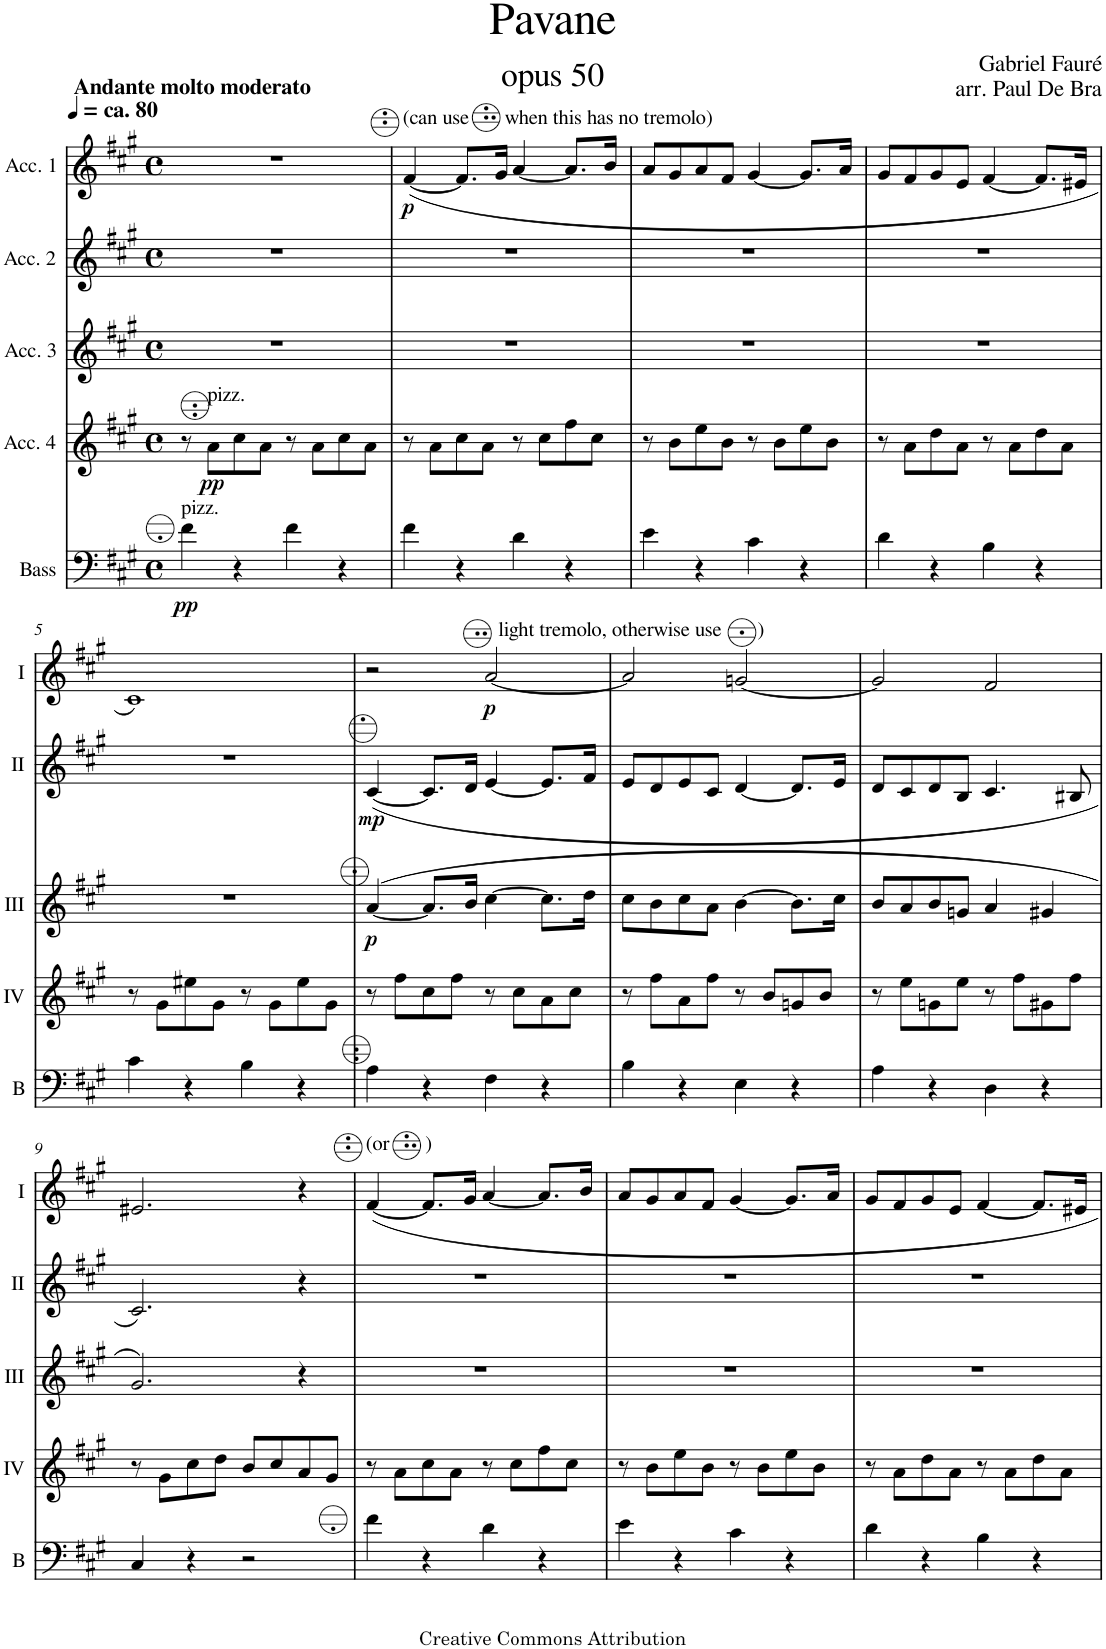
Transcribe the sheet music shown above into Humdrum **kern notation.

**kern	**dynam	**kern	**dynam	**kern	**dynam	**kern	**dynam	**kern	**dynam
*part5	*part5	*part4	*part4	*part3	*part3	*part2	*part2	*part1	*part1
*staff5	*staff5	*staff4	*staff4	*staff3	*staff3	*staff2	*staff2	*staff1	*staff1
*I"Bass	*	*I"Acc. 4	*	*I"Acc. 3	*	*I"Acc. 2	*	*I"Acc. 1	*
*I'B	*	*	*	*	*	*	*	*	*
*clefF4	*	*clefG2	*	*clefG2	*	*clefG2	*	*clefG2	*
*Trd7c12	*	*Trd7c12	*	*	*	*	*	*	*
*k[f#c#g#]	*	*k[f#c#g#]	*	*k[f#c#g#]	*	*k[f#c#g#]	*	*k[f#c#g#]	*
*M4/4	*	*M4/4	*	*M4/4	*	*M4/4	*	*M4/4	*
*met(c)	*	*met(c)	*	*met(c)	*	*met(c)	*	*met(c)	*
=1	=1	=1	=1	=1	=1	=1	=1	=1	=1
!	!	!	!	!	!	!	!	!LO:TX:a:B:t=ca. 80	!
!	!	!	!	!	!	!	!	!LO:TX:a:B:t=Andante molto moderato	!
!LO:TX:a:t=pizz.	!	!	!	!	!	!	!	!	!
!	!LO:DY:b	!	!	!	!	!	!	!	!
4f#\	pp	8r	.	1r	.	1r	.	1r	.
!	!	!LO:TX:a:t=pizz.	!	!	!	!	!	!	!
!	!	!	!LO:DY:b	!	!	!	!	!	!
.	.	8a\L	pp	.	.	.	.	.	.
4r	.	8cc#\	.	.	.	.	.	.	.
.	.	8a\J	.	.	.	.	.	.	.
4f#\	.	8r	.	.	.	.	.	.	.
.	.	8a\L	.	.	.	.	.	.	.
4r	.	8cc#\	.	.	.	.	.	.	.
.	.	8a\J	.	.	.	.	.	.	.
=2	=2	=2	=2	=2	=2	=2	=2	=2	=2
!	!	!	!	!	!	!	!	!LO:TX:a:t=(can use       when this has no tremolo)	!
!	!	!	!	!	!	!	!	!	!LO:DY:b
4f#\	.	8r	.	1r	.	1r	.	(<[4f#/	p
.	.	8a\L	.	.	.	.	.	.	.
4r	.	8cc#\	.	.	.	.	.	8.f#/L]	.
.	.	8a\J	.	.	.	.	.	.	.
.	.	.	.	.	.	.	.	16g#/Jk	.
4d\	.	8r	.	.	.	.	.	[4a/	.
.	.	8cc#\L	.	.	.	.	.	.	.
4r	.	8ff#\	.	.	.	.	.	8.a/L]	.
.	.	8cc#\J	.	.	.	.	.	.	.
.	.	.	.	.	.	.	.	16b/Jk	.
=3	=3	=3	=3	=3	=3	=3	=3	=3	=3
4e\	.	8r	.	1r	.	1r	.	8a/L	.
.	.	8b\L	.	.	.	.	.	8g#/	.
4r	.	8ee\	.	.	.	.	.	8a/	.
.	.	8b\J	.	.	.	.	.	8f#/J	.
4c#\	.	8r	.	.	.	.	.	[4g#/	.
.	.	8b\L	.	.	.	.	.	.	.
4r	.	8ee\	.	.	.	.	.	8.g#/L]	.
.	.	8b\J	.	.	.	.	.	.	.
.	.	.	.	.	.	.	.	16a/Jk	.
=4	=4	=4	=4	=4	=4	=4	=4	=4	=4
4d\	.	8r	.	1r	.	1r	.	8g#/L	.
.	.	8a\L	.	.	.	.	.	8f#/	.
4r	.	8dd\	.	.	.	.	.	8g#/	.
.	.	8a\J	.	.	.	.	.	8e/J	.
4B\	.	8r	.	.	.	.	.	[4f#/	.
.	.	8a\L	.	.	.	.	.	.	.
4r	.	8dd\	.	.	.	.	.	8.f#/L]	.
.	.	8a\J	.	.	.	.	.	.	.
.	.	.	.	.	.	.	.	16e#X/Jk	.
!!LO:LB:g=z
=5	=5	=5	=5	=5	=5	=5	=5	=5	=5
4c#\	.	8r	.	1r	.	1r	.	1c#)	.
.	.	8g#\L	.	.	.	.	.	.	.
4r	.	8ee#X\	.	.	.	.	.	.	.
.	.	8g#\J	.	.	.	.	.	.	.
4B\	.	8r	.	.	.	.	.	.	.
.	.	8g#\L	.	.	.	.	.	.	.
4r	.	8ee#\	.	.	.	.	.	.	.
.	.	8g#\J	.	.	.	.	.	.	.
=6	=6	=6	=6	=6	=6	=6	=6	=6	=6
!	!	!	!	!	!LO:DY:b	!	!LO:DY:b	!	!
4A\	.	8r	.	([4a/	p	([4cc#/	mp	2r	.
.	.	8ff#\L	.	.	.	.	.	.	.
4r	.	8cc#\	.	8.a/L]	.	8.cc#/L]	.	.	.
.	.	8ff#\J	.	.	.	.	.	.	.
.	.	.	.	16b/Jk	.	16dd/Jk	.	.	.
!	!	!	!	!	!	!	!	!LO:TX:a:t=light tremolo, otherwise use       )	!
!	!	!	!	!	!	!	!	!	!LO:DY:b
4F#\	.	8r	.	[4cc#\	.	[4ee/	.	[2a/	p
.	.	8cc#\L	.	.	.	.	.	.	.
4r	.	8a\	.	8.cc#\L]	.	8.ee/L]	.	.	.
.	.	8cc#\J	.	.	.	.	.	.	.
.	.	.	.	16dd\Jk	.	16ff#/Jk	.	.	.
=7	=7	=7	=7	=7	=7	=7	=7	=7	=7
4B\	.	8r	.	8cc#\L	.	8ee/L	.	2a/]	.
.	.	8ff#\L	.	8b\	.	8dd/	.	.	.
4r	.	8a\	.	8cc#\	.	8ee/	.	.	.
.	.	8ff#\J	.	8a\J	.	8cc#/J	.	.	.
4E\	.	8r	.	[4b\	.	[4dd/	.	[2gn/	.
.	.	8b/L	.	.	.	.	.	.	.
4r	.	8gn/	.	8.b\L]	.	8.dd/L]	.	.	.
.	.	8b/J	.	.	.	.	.	.	.
.	.	.	.	16cc#\Jk	.	16ee/Jk	.	.	.
=8	=8	=8	=8	=8	=8	=8	=8	=8	=8
4A\	.	8r	.	8b/L	.	8dd/L	.	2g/]	.
.	.	8ee\L	.	8a/	.	8cc#/	.	.	.
4r	.	8gn\	.	8b/	.	8dd/	.	.	.
.	.	8ee\J	.	8gn/J	.	8b/J	.	.	.
4D\	.	8r	.	4a/	.	4.cc#/	.	2f#/	.
.	.	8ff#\L	.	.	.	.	.	.	.
4r	.	8g#X\	.	4g#X/	.	.	.	.	.
.	.	8ff#\J	.	.	.	8b#X/	.	.	.
!!LO:LB:g=z
=9	=9	=9	=9	=9	=9	=9	=9	=9	=9
4C#/	.	8r	.	2.g#/)	.	2.cc#/)	.	2.e#X/	.
.	.	8g#\L	.	.	.	.	.	.	.
4r	.	8cc#\	.	.	.	.	.	.	.
.	.	8dd\J	.	.	.	.	.	.	.
2r	.	8b/L	.	.	.	.	.	.	.
.	.	8cc#/	.	.	.	.	.	.	.
.	.	8a/	.	4r	.	4r	.	4r	.
.	.	8g#/J	.	.	.	.	.	.	.
=10	=10	=10	=10	=10	=10	=10	=10	=10	=10
!	!	!	!	!	!	!	!	!LO:TX:a:t=(or       )	!
4f#\	.	8r	.	1r	.	1r	.	[4f#/	.
.	.	8a\L	.	.	.	.	.	.	.
4r	.	8cc#\	.	.	.	.	.	8.f#/L]	.
.	.	8a\J	.	.	.	.	.	.	.
.	.	.	.	.	.	.	.	16g#/Jk	.
4d\	.	8r	.	.	.	.	.	[4a/	.
.	.	8cc#\L	.	.	.	.	.	.	.
4r	.	8ff#\	.	.	.	.	.	8.a/L]	.
.	.	8cc#\J	.	.	.	.	.	.	.
.	.	.	.	.	.	.	.	16b/Jk	.
=11	=11	=11	=11	=11	=11	=11	=11	=11	=11
4e\	.	8r	.	1r	.	1r	.	8a/L	.
.	.	8b\L	.	.	.	.	.	8g#/	.
4r	.	8ee\	.	.	.	.	.	8a/	.
.	.	8b\J	.	.	.	.	.	8f#/J	.
4c#\	.	8r	.	.	.	.	.	[4g#/	.
.	.	8b\L	.	.	.	.	.	.	.
4r	.	8ee\	.	.	.	.	.	8.g#/L]	.
.	.	8b\J	.	.	.	.	.	.	.
.	.	.	.	.	.	.	.	16a/Jk	.
=12	=12	=12	=12	=12	=12	=12	=12	=12	=12
4d\	.	8r	.	1r	.	1r	.	8g#/L	.
.	.	8a\L	.	.	.	.	.	8f#/	.
4r	.	8dd\	.	.	.	.	.	8g#/	.
.	.	8a\J	.	.	.	.	.	8e/J	.
4B\	.	8r	.	.	.	.	.	[4f#/	.
.	.	8a\L	.	.	.	.	.	.	.
4r	.	8dd\	.	.	.	.	.	8.f#/L]	.
.	.	8a\J	.	.	.	.	.	.	.
.	.	.	.	.	.	.	.	16e#X/Jk	.
=	=	=	=	=	=	=	=	=	=
*-	*-	*-	*-	*-	*-	*-	*-	*-	*-
